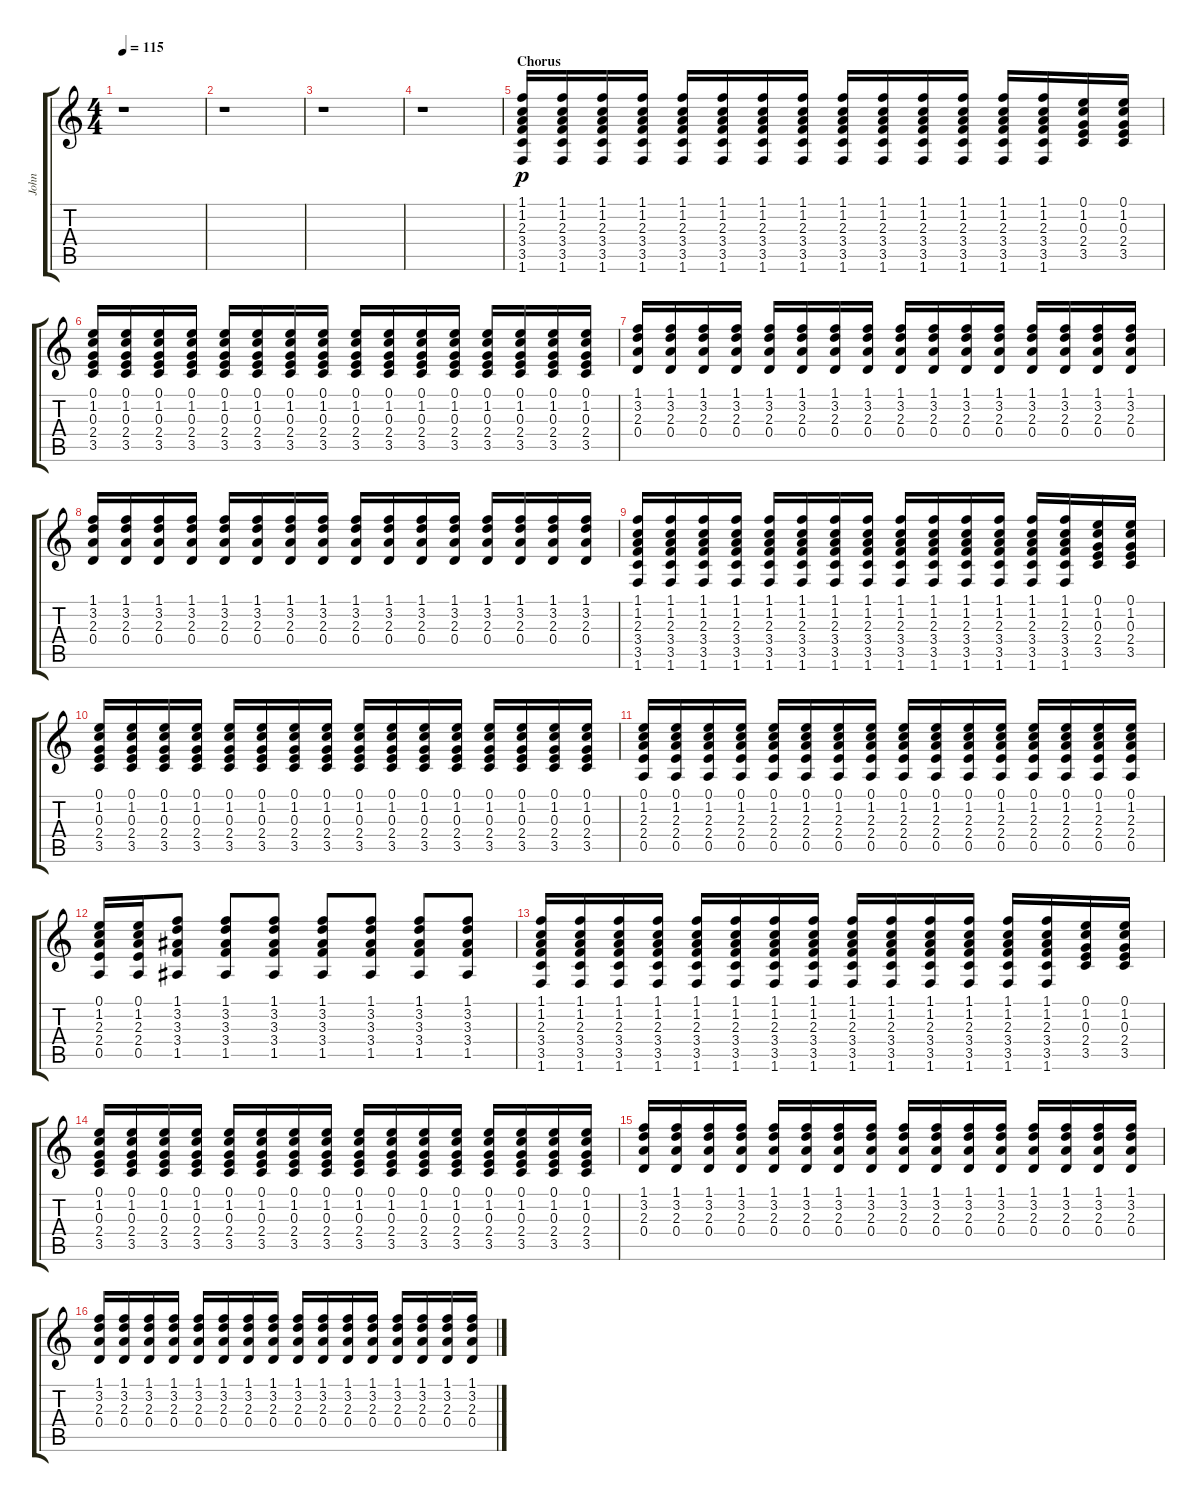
\track ("John" "John") {instrument electricguitarjazz}
\staff {score tabs}
\tuning (E4 B3 G3 D3 A2 E2) {hide}
\ts (4 4)
\tempo 115
\clef g2
\ks c
r.1{dy f} |
r.1 |
r.1 |
r.1 |
\section ("" "Chorus")
(1.1 1.2 2.3 3.4 3.5 1.6).16{dy p} (1.1 1.2 2.3 3.4 3.5 1.6).16 (1.1 1.2 2.3 3.4 3.5 1.6).16 (1.1 1.2 2.3 3.4 3.5 1.6).16 (1.1 1.2 2.3 3.4 3.5 1.6).16 (1.1 1.2 2.3 3.4 3.5 1.6).16 (1.1 1.2 2.3 3.4 3.5 1.6).16 (1.1 1.2 2.3 3.4 3.5 1.6).16 (1.1 1.2 2.3 3.4 3.5 1.6).16 (1.1 1.2 2.3 3.4 3.5 1.6).16 (1.1 1.2 2.3 3.4 3.5 1.6).16 (1.1 1.2 2.3 3.4 3.5 1.6).16 (1.1 1.2 2.3 3.4 3.5 1.6).16 (1.1 1.2 2.3 3.4 3.5 1.6).16 (0.1 1.2 0.3 2.4 3.5).16 (0.1 1.2 0.3 2.4 3.5).16 |
(0.1 1.2 0.3 2.4 3.5).16 (0.1 1.2 0.3 2.4 3.5).16 (0.1 1.2 0.3 2.4 3.5).16 (0.1 1.2 0.3 2.4 3.5).16 (0.1 1.2 0.3 2.4 3.5).16 (0.1 1.2 0.3 2.4 3.5).16 (0.1 1.2 0.3 2.4 3.5).16 (0.1 1.2 0.3 2.4 3.5).16 (0.1 1.2 0.3 2.4 3.5).16 (0.1 1.2 0.3 2.4 3.5).16 (0.1 1.2 0.3 2.4 3.5).16 (0.1 1.2 0.3 2.4 3.5).16 (0.1 1.2 0.3 2.4 3.5).16 (0.1 1.2 0.3 2.4 3.5).16 (0.1 1.2 0.3 2.4 3.5).16 (0.1 1.2 0.3 2.4 3.5).16 |
(1.1 3.2 2.3 0.4).16 (1.1 3.2 2.3 0.4).16 (1.1 3.2 2.3 0.4).16 (1.1 3.2 2.3 0.4).16 (1.1 3.2 2.3 0.4).16 (1.1 3.2 2.3 0.4).16 (1.1 3.2 2.3 0.4).16 (1.1 3.2 2.3 0.4).16 (1.1 3.2 2.3 0.4).16 (1.1 3.2 2.3 0.4).16 (1.1 3.2 2.3 0.4).16 (1.1 3.2 2.3 0.4).16 (1.1 3.2 2.3 0.4).16 (1.1 3.2 2.3 0.4).16 (1.1 3.2 2.3 0.4).16 (1.1 3.2 2.3 0.4).16 |
(1.1 3.2 2.3 0.4).16 (1.1 3.2 2.3 0.4).16 (1.1 3.2 2.3 0.4).16 (1.1 3.2 2.3 0.4).16 (1.1 3.2 2.3 0.4).16 (1.1 3.2 2.3 0.4).16 (1.1 3.2 2.3 0.4).16 (1.1 3.2 2.3 0.4).16 (1.1 3.2 2.3 0.4).16 (1.1 3.2 2.3 0.4).16 (1.1 3.2 2.3 0.4).16 (1.1 3.2 2.3 0.4).16 (1.1 3.2 2.3 0.4).16 (1.1 3.2 2.3 0.4).16 (1.1 3.2 2.3 0.4).16 (1.1 3.2 2.3 0.4).16 |
(1.1 1.2 2.3 3.4 3.5 1.6).16 (1.1 1.2 2.3 3.4 3.5 1.6).16 (1.1 1.2 2.3 3.4 3.5 1.6).16 (1.1 1.2 2.3 3.4 3.5 1.6).16 (1.1 1.2 2.3 3.4 3.5 1.6).16 (1.1 1.2 2.3 3.4 3.5 1.6).16 (1.1 1.2 2.3 3.4 3.5 1.6).16 (1.1 1.2 2.3 3.4 3.5 1.6).16 (1.1 1.2 2.3 3.4 3.5 1.6).16 (1.1 1.2 2.3 3.4 3.5 1.6).16 (1.1 1.2 2.3 3.4 3.5 1.6).16 (1.1 1.2 2.3 3.4 3.5 1.6).16 (1.1 1.2 2.3 3.4 3.5 1.6).16 (1.1 1.2 2.3 3.4 3.5 1.6).16 (0.1 1.2 0.3 2.4 3.5).16 (0.1 1.2 0.3 2.4 3.5).16 |
(0.1 1.2 0.3 2.4 3.5).16 (0.1 1.2 0.3 2.4 3.5).16 (0.1 1.2 0.3 2.4 3.5).16 (0.1 1.2 0.3 2.4 3.5).16 (0.1 1.2 0.3 2.4 3.5).16 (0.1 1.2 0.3 2.4 3.5).16 (0.1 1.2 0.3 2.4 3.5).16 (0.1 1.2 0.3 2.4 3.5).16 (0.1 1.2 0.3 2.4 3.5).16 (0.1 1.2 0.3 2.4 3.5).16 (0.1 1.2 0.3 2.4 3.5).16 (0.1 1.2 0.3 2.4 3.5).16 (0.1 1.2 0.3 2.4 3.5).16 (0.1 1.2 0.3 2.4 3.5).16 (0.1 1.2 0.3 2.4 3.5).16 (0.1 1.2 0.3 2.4 3.5).16 |
(0.1 1.2 2.3 2.4 0.5).16 (0.1 1.2 2.3 2.4 0.5).16 (0.1 1.2 2.3 2.4 0.5).16 (0.1 1.2 2.3 2.4 0.5).16 (0.1 1.2 2.3 2.4 0.5).16 (0.1 1.2 2.3 2.4 0.5).16 (0.1 1.2 2.3 2.4 0.5).16 (0.1 1.2 2.3 2.4 0.5).16 (0.1 1.2 2.3 2.4 0.5).16 (0.1 1.2 2.3 2.4 0.5).16 (0.1 1.2 2.3 2.4 0.5).16 (0.1 1.2 2.3 2.4 0.5).16 (0.1 1.2 2.3 2.4 0.5).16 (0.1 1.2 2.3 2.4 0.5).16 (0.1 1.2 2.3 2.4 0.5).16 (0.1 1.2 2.3 2.4 0.5).16 |
(0.1 1.2 2.3 2.4 0.5).16 (0.1 1.2 2.3 2.4 0.5).16 (1.1 3.2 3.3 3.4 1.5).8 (1.1 3.2 3.3 3.4 1.5).8 (1.1 3.2 3.3 3.4 1.5).8 (1.1 3.2 3.3 3.4 1.5).8 (1.1 3.2 3.3 3.4 1.5).8 (1.1 3.2 3.3 3.4 1.5).8 (1.1 3.2 3.3 3.4 1.5).8 |
(1.1 1.2 2.3 3.4 3.5 1.6).16 (1.1 1.2 2.3 3.4 3.5 1.6).16 (1.1 1.2 2.3 3.4 3.5 1.6).16 (1.1 1.2 2.3 3.4 3.5 1.6).16 (1.1 1.2 2.3 3.4 3.5 1.6).16 (1.1 1.2 2.3 3.4 3.5 1.6).16 (1.1 1.2 2.3 3.4 3.5 1.6).16 (1.1 1.2 2.3 3.4 3.5 1.6).16 (1.1 1.2 2.3 3.4 3.5 1.6).16 (1.1 1.2 2.3 3.4 3.5 1.6).16 (1.1 1.2 2.3 3.4 3.5 1.6).16 (1.1 1.2 2.3 3.4 3.5 1.6).16 (1.1 1.2 2.3 3.4 3.5 1.6).16 (1.1 1.2 2.3 3.4 3.5 1.6).16 (0.1 1.2 0.3 2.4 3.5).16 (0.1 1.2 0.3 2.4 3.5).16 |
(0.1 1.2 0.3 2.4 3.5).16 (0.1 1.2 0.3 2.4 3.5).16 (0.1 1.2 0.3 2.4 3.5).16 (0.1 1.2 0.3 2.4 3.5).16 (0.1 1.2 0.3 2.4 3.5).16 (0.1 1.2 0.3 2.4 3.5).16 (0.1 1.2 0.3 2.4 3.5).16 (0.1 1.2 0.3 2.4 3.5).16 (0.1 1.2 0.3 2.4 3.5).16 (0.1 1.2 0.3 2.4 3.5).16 (0.1 1.2 0.3 2.4 3.5).16 (0.1 1.2 0.3 2.4 3.5).16 (0.1 1.2 0.3 2.4 3.5).16 (0.1 1.2 0.3 2.4 3.5).16 (0.1 1.2 0.3 2.4 3.5).16 (0.1 1.2 0.3 2.4 3.5).16 |
(1.1 3.2 2.3 0.4).16 (1.1 3.2 2.3 0.4).16 (1.1 3.2 2.3 0.4).16 (1.1 3.2 2.3 0.4).16 (1.1 3.2 2.3 0.4).16 (1.1 3.2 2.3 0.4).16 (1.1 3.2 2.3 0.4).16 (1.1 3.2 2.3 0.4).16 (1.1 3.2 2.3 0.4).16 (1.1 3.2 2.3 0.4).16 (1.1 3.2 2.3 0.4).16 (1.1 3.2 2.3 0.4).16 (1.1 3.2 2.3 0.4).16 (1.1 3.2 2.3 0.4).16 (1.1 3.2 2.3 0.4).16 (1.1 3.2 2.3 0.4).16 |
(1.1 3.2 2.3 0.4).16 (1.1 3.2 2.3 0.4).16 (1.1 3.2 2.3 0.4).16 (1.1 3.2 2.3 0.4).16 (1.1 3.2 2.3 0.4).16 (1.1 3.2 2.3 0.4).16 (1.1 3.2 2.3 0.4).16 (1.1 3.2 2.3 0.4).16 (1.1 3.2 2.3 0.4).16 (1.1 3.2 2.3 0.4).16 (1.1 3.2 2.3 0.4).16 (1.1 3.2 2.3 0.4).16 (1.1 3.2 2.3 0.4).16 (1.1 3.2 2.3 0.4).16 (1.1 3.2 2.3 0.4).16 (1.1 3.2 2.3 0.4).16
